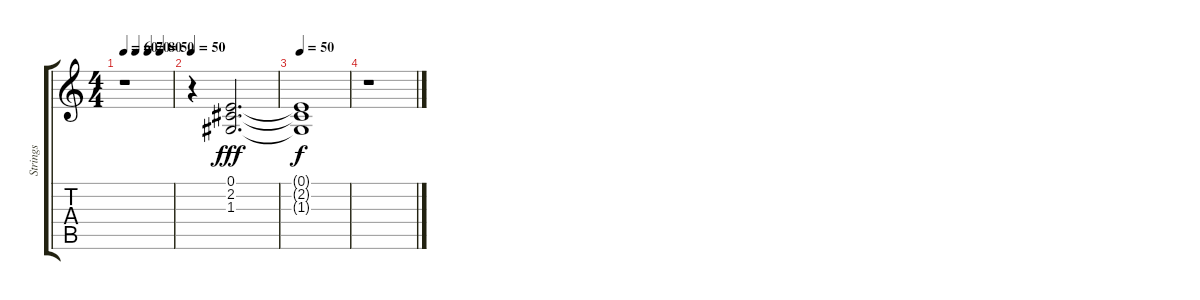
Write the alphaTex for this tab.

\track ("Strings" "Strings") {instrument stringensemble1}
\staff {score tabs}
\tuning (E4 B3 G3 D3 A2 E2) {hide}
\ts (4 4)
\tempo 60
\tempo (70 0.25)
\tempo (80 0.5)
\tempo (50 0.75)
\clef g2
\ks c
r.1{dy f} |
\tempo 50
r.4{volume 8} (0.1 2.2 1.3).2{d dy fff volume 0} |
\tempo 50
(0.1{t} 2.2{t} 1.3{t}).1{dy f} |
r.1
